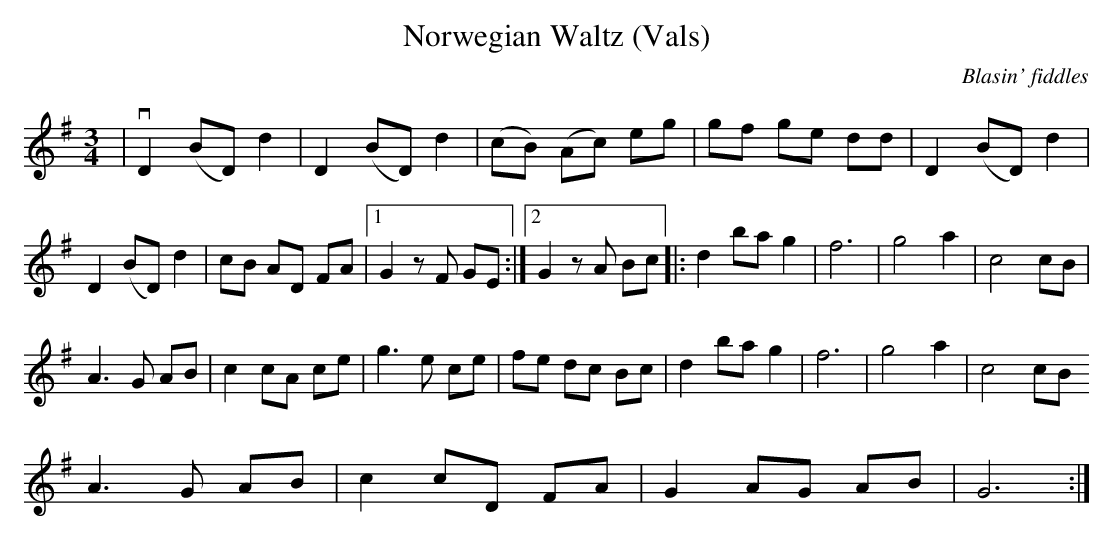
X:1
T:Norwegian Waltz (Vals)
C:Blasin' fiddles
M:3/4
L:1/8
K: G
|v D2 (BD) d2  |D2 (BD) d2| (cB) (Ac) eg| gf ge dd| D2 (BD) d2|
 D2 (BD) d2 | cB AD FA |1G2 zF GE:|2G2 zA Bc|:  d2 ba g2 | f6| g4 a2| c4 cB|
 A3 G AB| c2 cA ce |g3 e ce | fe dc Bc |d2 ba g2 | f6| g4 a2| c4 cB
A3 G AB| c2 cD FA| G2 AG AB| G6:|]
